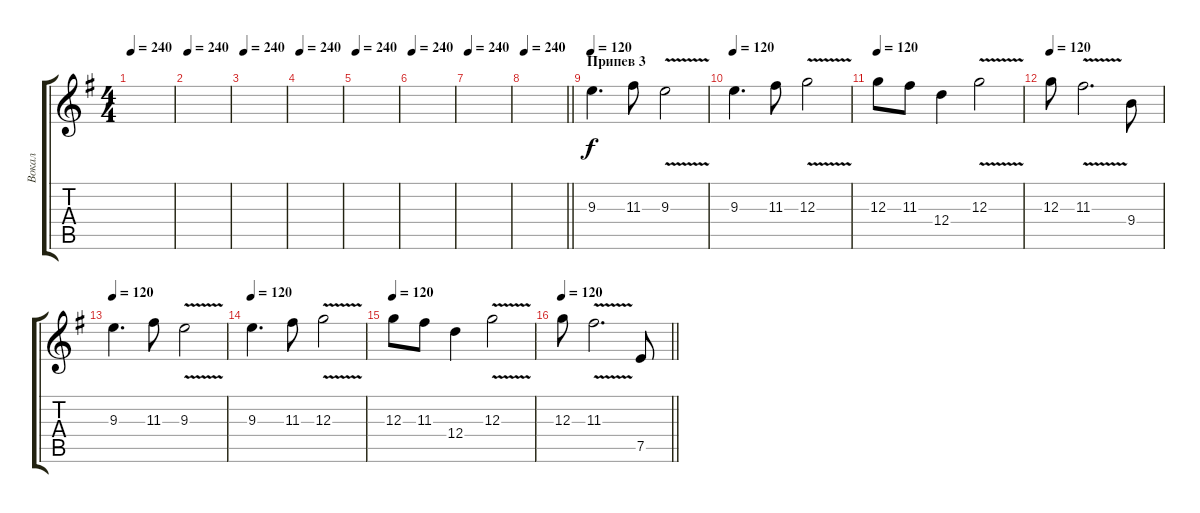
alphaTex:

\track ("Вокал" "Вокал") {mute instrument overdrivenguitar}
\staff {score tabs}
\tuning (E4 B3 G3 D3 A2 E2) {hide}
\ts (4 4)
\tempo 240
\clef g2
\ks g
|
\tempo 240
|
\tempo 240
|
\tempo 240
|
\tempo 240
|
\tempo 240
|
\tempo 240
|
\tempo 240
\barLineRight lightlight
|
\section ("" "Припев 3")
\tempo 120
9.3.4{d} 11.3.8 9.3{v}.2 |
\tempo 120
9.3.4{d} 11.3.8 12.3{v}.2 |
\tempo 120
12.3.8 11.3.8 12.4.4 12.3{v}.2 |
\tempo 120
12.3.8 11.3{v}.2{d} 9.4.8 |
\tempo 120
9.3.4{d} 11.3.8 9.3{v}.2 |
\tempo 120
9.3.4{d} 11.3.8 12.3{v}.2 |
\tempo 120
12.3.8 11.3.8 12.4.4 12.3{v}.2 |
\tempo 120
\barLineRight lightlight
12.3.8 11.3{v}.2{d} 7.5.8
